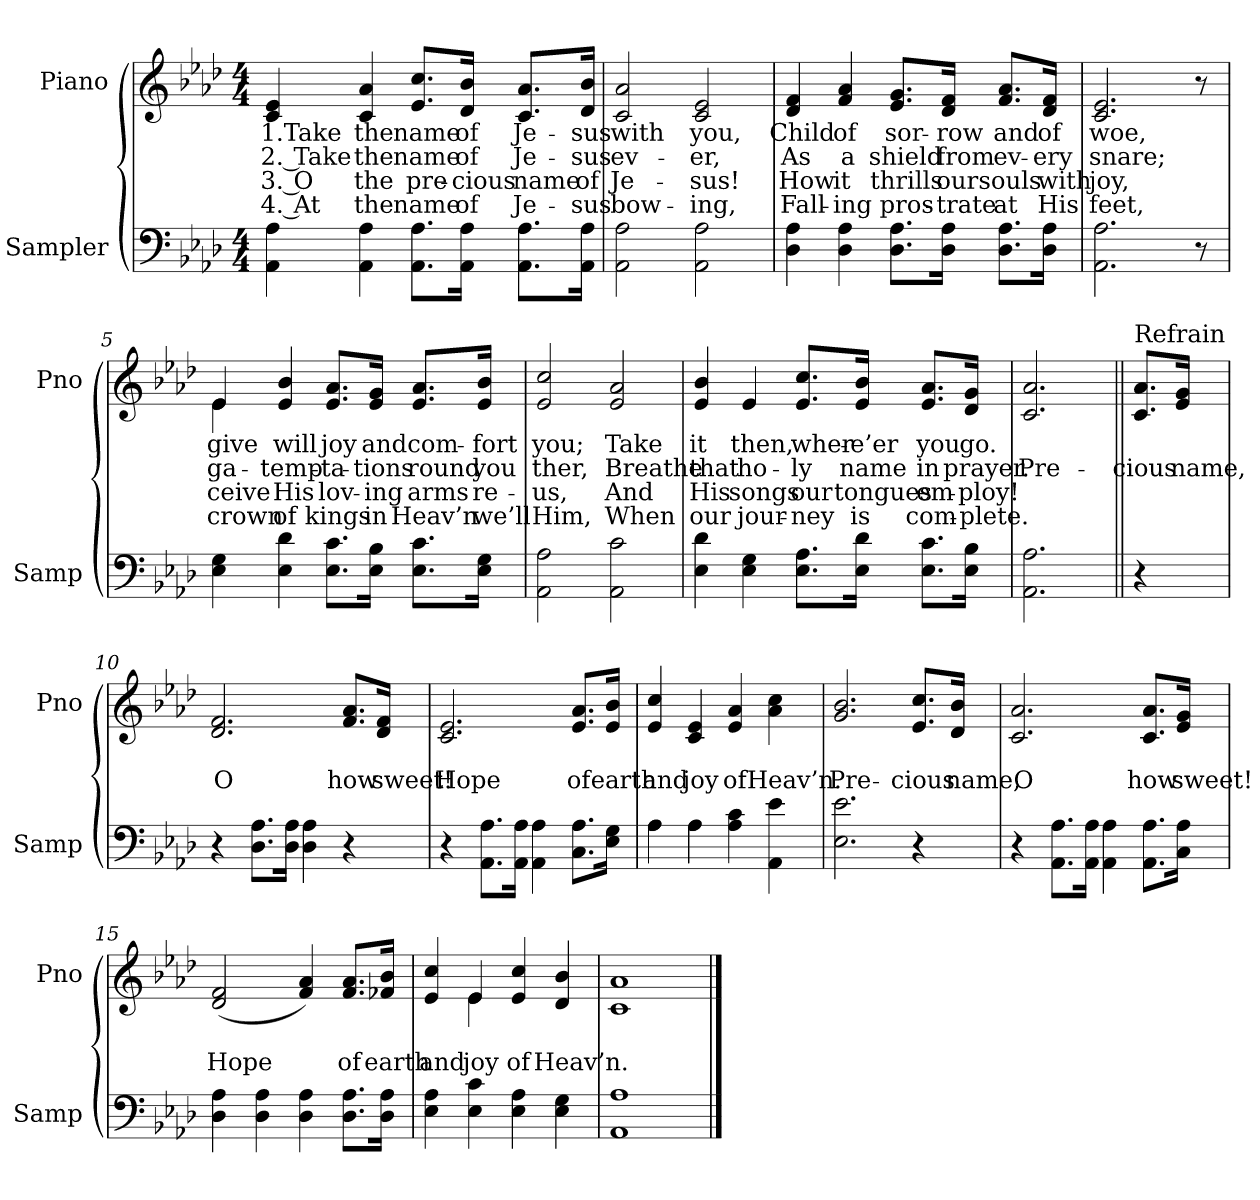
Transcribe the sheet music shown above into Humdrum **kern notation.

**kern	**kern	**text	**text	**text	**text
*part2	*part1	*part1	*part1	*part1	*part1
*staff2	*staff1	*staff1	*staff1	*staff1	*staff1
*I"Sampler	*I"Piano	*	*	*	*
*I'Samp	*I'Pno	*	*	*	*
*clefF4	*clefG2	*	*	*	*
*k[b-e-a-d-]	*k[b-e-a-d-]	*	*	*	*
*A-:	*A-:	*	*	*	*
*M4/4	*M4/4	*	*	*	*
=1	=1	=1	=1	=1	=1
4AA-\ 4A-\	4c/ 4e-/	1.Take	2. Take	3. O	4. At
4AA-\ 4A-\	4c/ 4a-/	the	the	the	the
8.AA-\ 8.A-\L	8.e-/ 8.cc/L	name	name	pre-	name
16AA-\ 16A-\Jk	16d-/ 16b-/Jk	of	of	-cious	of
8.AA-\ 8.A-\L	8.c/ 8.a-/L	Je-	Je-	name	Je-
16AA-\ 16A-\Jk	16d-/ 16b-/Jk	-sus	-sus	of	-sus
=2	=2	=2	=2	=2	=2
2AA-\ 2A-\	2c/ 2a-/	with	ev-	Je-	bow-
2AA-\ 2A-\	2c/ 2e-/	you,	-er,	-sus!	-ing,
=3	=3	=3	=3	=3	=3
4D-\ 4A-\	4d- 4f	Child	As	How	Fall-
4D-\ 4A-\	4f 4a-	of	a	it	-ing
8.D-\ 8.A-\L	8.e-/ 8.g/L	sor-	shield	thrills	pros-
16D-\ 16A-\Jk	16d-/ 16f/Jk	-row	from	our	-trate
8.D-\ 8.A-\L	8.f/ 8.a-/L	and	ev-	souls	at
16D-\ 16A-\Jk	16d-/ 16f/Jk	of	-ery	with	His
=4	=4	=4	=4	=4	=4
2.AA-\ 2.A-\	2.c 2.e-	woe,	snare;	joy,	feet,
8r	8r	.	.	.	.
=5	=5	=5	=5	=5	=5
*	*^	*	*	*	*
4E-\ 4G\	4e-/	4e-	give	ga-	-ceive	crown
4E-\ 4d-\	4e-/ 4b-/	2.ryy	will	temp-	His	of
8.E-\ 8.c\L	8.e-/ 8.a-/L	.	joy	-ta-	lov-	kings
16E-\ 16B-\Jk	16e-/ 16g/Jk	.	and	-tions	-ing	in
8.E-\ 8.c\L	8.e-/ 8.a-/L	.	com-	round	arms	Heav’n
16E-\ 16G\Jk	16e-/ 16b-/Jk	.	-fort	you	re-	we’ll
*	*v	*v	*	*	*	*
=6	=6	=6	=6	=6	=6
2AA-\ 2A-\	2e-/ 2cc/	you;	-ther,	us,	Him,
2AA-\ 2c\	2e-/ 2a-/	Take	Breathe	And	When
=7	=7	=7	=7	=7	=7
4E-\ 4d-\	4e-/ 4b-/	it	that	His	our
4E-\ 4G\	4e-/	then,	ho-	songs	jour-
8.E-\ 8.A-\L	8.e-/ 8.cc/L	wher-	-ly	our	-ney
16E-\ 16d-\Jk	16e-/ 16b-/Jk	-e’er	name	tongues	is
8.E-\ 8.c\L	8.e-/ 8.a-/L	you	in	em-	com-
16E-\ 16B-\Jk	16d-/ 16g/Jk	go.	prayer.	-ploy!	-plete.
=8	=8	=8	=8	=8	=8
2.AA-\ 2.A-\	2.c/ 2.a-/	.	Pre-	.	.
=9||	=9||	=9||	=9||	=9||	=9||
!	!LO:TX:t=Refrain	!	!	!	!
4r	8.c/ 8.a-/L	.	-cious	.	.
.	16e-/ 16g/Jk	.	name,	.	.
=10	=10	=10	=10	=10	=10
4r	2.d-/ 2.f/	.	O	.	.
8.D-\ 8.A-\L	.	.	.	.	.
16D-\ 16A-\Jk	.	.	.	.	.
4D- 4A-	.	.	.	.	.
4r	8.f/ 8.a-/L	.	how	.	.
.	16d-/ 16f/Jk	.	sweet!	.	.
=11	=11	=11	=11	=11	=11
4r	2.c/ 2.e-/	.	Hope	.	.
8.AA-\ 8.A-\L	.	.	.	.	.
16AA-\ 16A-\Jk	.	.	.	.	.
4AA-\ 4A-\	.	.	.	.	.
8.C\ 8.A-\L	8.e-/ 8.a-/L	.	of	.	.
16E-\ 16G\Jk	16e-/ 16b-/Jk	.	earth	.	.
=12	=12	=12	=12	=12	=12
*^	*	*	*	*	*
4A-\	4A-	4e-/ 4cc/	.	and	.	.
4A-\	4A-	4c/ 4e-/	.	joy	.	.
4A-\ 4c\	2ryy	4e-/ 4a-/	.	of	.	.
4AA-\ 4e-\	.	4a-\ 4cc\	.	Heav’n.	.	.
*v	*v	*	*	*	*	*
=13	=13	=13	=13	=13	=13
2.E-\ 2.e-\	2.g/ 2.b-/	.	Pre-	.	.
4r	8.e-/ 8.cc/L	.	-cious	.	.
.	16d-/ 16b-/Jk	.	name,	.	.
=14	=14	=14	=14	=14	=14
4r	2.c/ 2.a-/	.	O	.	.
8.AA-\ 8.A-\L	.	.	.	.	.
16AA-\ 16A-\Jk	.	.	.	.	.
4AA-\ 4A-\	.	.	.	.	.
8.AA-\ 8.A-\L	8.c/ 8.a-/L	.	how	.	.
16C\ 16A-\Jk	16e-/ 16g/Jk	.	sweet!	.	.
=15	=15	=15	=15	=15	=15
4D-\ 4A-\	(2d-/ 2f/	.	Hope	.	.
4D-\ 4A-\	.	.	.	.	.
4D-\ 4A-\	4f/ 4a-/)	.	.	.	.
8.D-\ 8.A-\L	8.f/ 8.a-/L	.	of	.	.
16D-\ 16A-\Jk	16f-X/ 16b-/Jk	.	earth	.	.
=16	=16	=16	=16	=16	=16
*	*^	*	*	*	*
4E-\ 4A-\	4e-/ 4cc/	4ryy	.	and	.	.
4E-\ 4c\	4e-/	4e-	.	joy	.	.
4E-\ 4A-\	4e-/ 4cc/	2ryy	.	of	.	.
4E-\ 4G\	4d-/ 4b-/	.	.	Heav’n.	.	.
*	*v	*v	*	*	*	*
=17	=17	=17	=17	=17	=17
1AA-\ 1A-\	1c/ 1a-/	.	.	.	.
==	==	==	==	==	==
*-	*-	*-	*-	*-	*-
